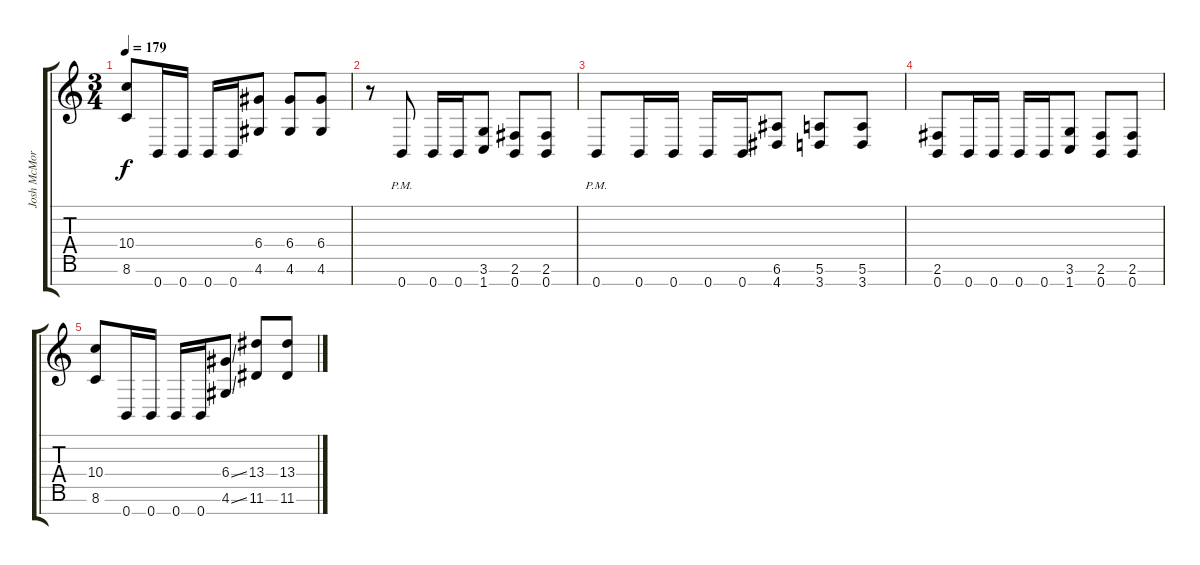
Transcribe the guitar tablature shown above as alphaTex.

\track ("Josh McMorran" "Josh McMor") {instrument distortionguitar}
\staff {score tabs}
\tuning (E4 B3 G3 D3 A2 E2 B1) {hide}
\ts (3 4)
\tempo 179
\clef g2
\ks c
(10.4 8.6).8{dy f} 0.7.16 0.7.16 0.7.16 0.7.16 (6.4 4.6).8 (6.4 4.6).8 (6.4 4.6).8 |
r.8 0.7{pm}.8 0.7.16 0.7.16 (3.6 1.7).8 (2.6 0.7).8 (2.6 0.7).8 |
0.7{pm}.8 0.7.16 0.7.16 0.7.16 0.7.16 (6.6 4.7).8 (5.6 3.7).8 (5.6 3.7).8 |
(2.6 0.7).8 0.7.16 0.7.16 0.7.16 0.7.16 (3.6 1.7).8 (2.6 0.7).8 (2.6 0.7).8 |
(10.4 8.6).8 0.7.16 0.7.16 0.7.16 0.7.16 (6.4{ss} 4.6{ss}).8 (13.4 11.6).8 (13.4 11.6).8
